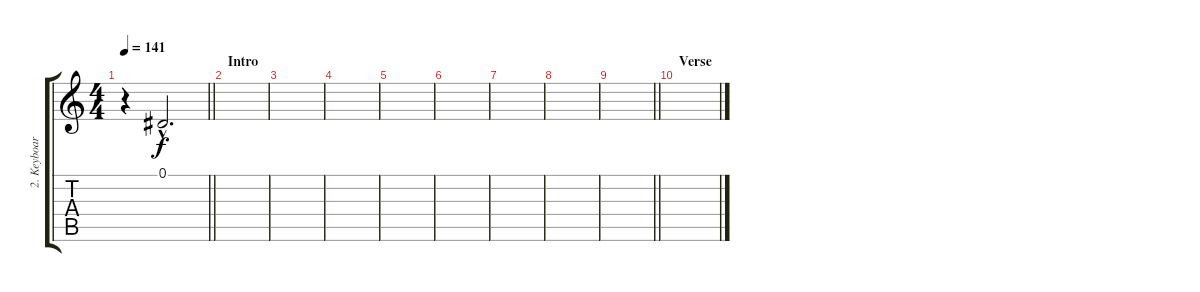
\track ("2. Keyboard" "2. Keyboar") {instrument lead8bassandlead}
\staff {score tabs}
\tuning (Eb4 Bb3 Gb3 Db3 Ab2 Db2) {hide}
\ts (4 4)
\tempo 141
\clef g2
\barLineRight lightlight
\ks c
r.4{dy f instrument lead8bassandlead} 0.1{hac}.2{d instrument reversecymbal} |
\section ("" "Intro")
|
|
|
|
|
|
|
\barLineRight lightlight
|
\section ("" "Verse")
